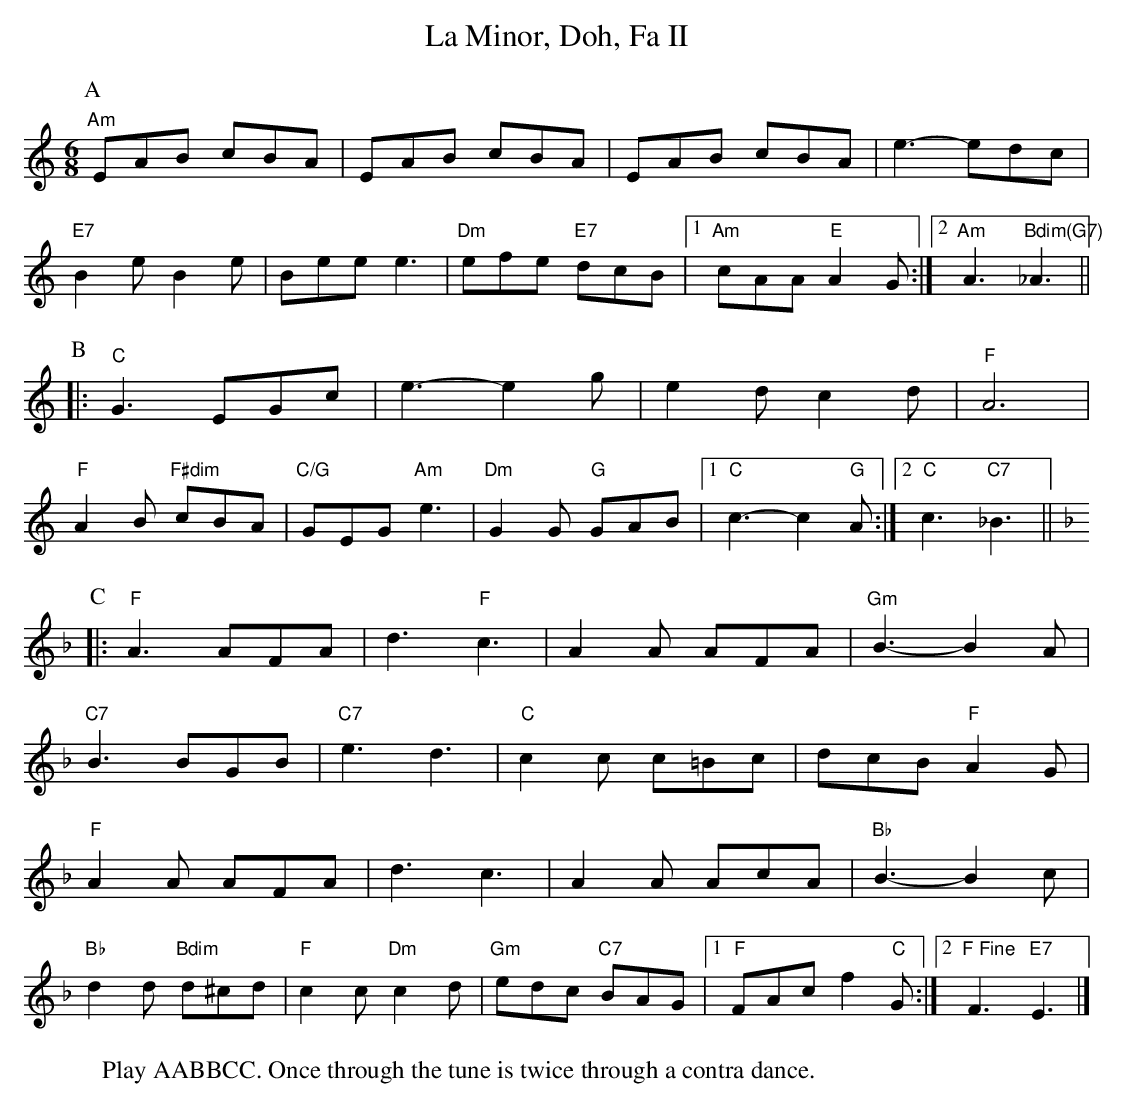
X:1
T: La Minor, Doh, Fa II
M: 6/8
L: 1/8
K: Am
P: A
"Am"EAB cBA | EAB cBA | EAB cBA | e3-edc |
"E7"B2e B2e | Bee e3 | "Dm"efe "E7"dcB |1 "Am"cAA "E"A2G:|2 "Am"A3 "Bdim(G7)"_A3 ||
K: C
P: B
|: "C"G3 EGc | e3-e2 g | e2d c2d | "F"A6 |
"F" A2B "F#dim"cBA | "C/G"GEG "Am"e3 | "Dm"G2G "G"GAB |1 "C"c3-c2 "G"A :|2 "C"c3 "C7"_B3||
K: F
P: C
|: "F" A3 AFA | d3 "F"c3 | A2A AFA| "Gm" B3-B2 A |
"C7" B3 BGB | "C7"e3 d3 | "C"c2c c=Bc | dcB "F"A2G |
"F" A2A AFA | d3 c3 | A2A AcA | "Bb"B3-B2 c |
"Bb" d2d "Bdim"d^cd | "F "c2c "Dm"c2d | "Gm"edc "C7" BAG |1"F"FAc f2 "C" G :|2"F Fine" F3 "E7"E3 |]
W: Play AABBCC. Once through the tune is twice through a contra dance.
